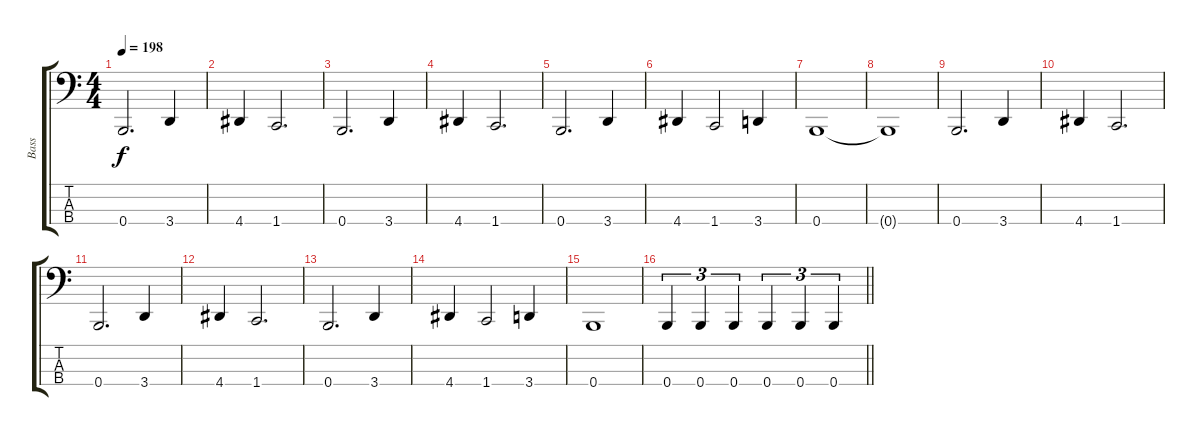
\track ("Bass" "Bass") {instrument electricbassfinger}
\staff {score tabs}
\tuning (D2 A1 E1 B0) {hide}
\ts (4 4)
\section ("" "")
\tempo 198
\clef f4
\ks c
0.4.2{d dy f} 3.4.4 |
4.4.4 1.4.2{d} |
0.4.2{d} 3.4.4 |
4.4.4 1.4.2{d} |
0.4.2{d} 3.4.4 |
4.4.4 1.4.2 3.4.4 |
0.4.1 |
0.4{t}.1 |
0.4.2{d} 3.4.4 |
4.4.4 1.4.2{d} |
0.4.2{d} 3.4.4 |
4.4.4 1.4.2{d} |
0.4.2{d} 3.4.4 |
4.4.4 1.4.2 3.4.4 |
0.4.1 |
\barLineRight lightlight
0.4.4{tu (3 2)} 0.4.4{tu (3 2)} 0.4.4{tu (3 2)} 0.4.4{tu (3 2)} 0.4.4{tu (3 2)} 0.4.4{tu (3 2)}
